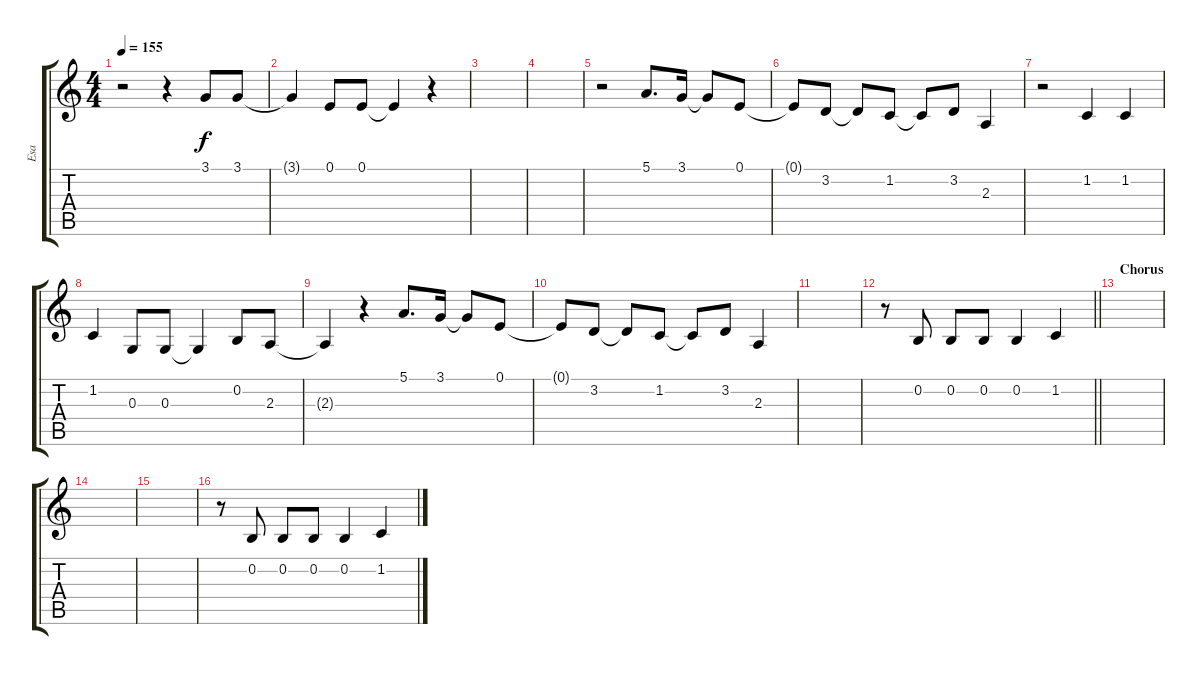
\track ("Esa" "Esa") {instrument lead2sawtooth}
\staff {score tabs}
\tuning (E4 B3 G3 D3 A2 E2) {hide}
\ts (4 4)
\tempo 155
\clef g2
\ks c
r.2{dy f} r.4{volume 10} 3.1.8 3.1.8 |
3.1{t}.4 0.1.8 0.1.8 0.1{t}.4 r.4 |
|
|
r.2 5.1.8{d volume 13} 3.1.16 3.1{t}.8 0.1.8 |
0.1{t}.8 3.2.8 3.2{t}.8 1.2.8 1.2{t}.8 3.2.8 2.3.4 |
r.2 1.2.4 1.2.4 |
1.2.4 0.3.8 0.3.8 0.3{t}.4 0.2.8 2.3.8 |
2.3{t}.4 r.4 5.1.8{d} 3.1.16 3.1{t}.8 0.1.8 |
0.1{t}.8 3.2.8 3.2{t}.8 1.2.8 1.2{t}.8 3.2.8 2.3.4 |
|
\barLineRight lightlight
r.8{volume 13} 0.2.8 0.2.8 0.2.8 0.2.4 1.2.4 |
\section ("" "Chorus")
|
|
|
r.8 0.2.8 0.2.8 0.2.8 0.2.4 1.2.4
